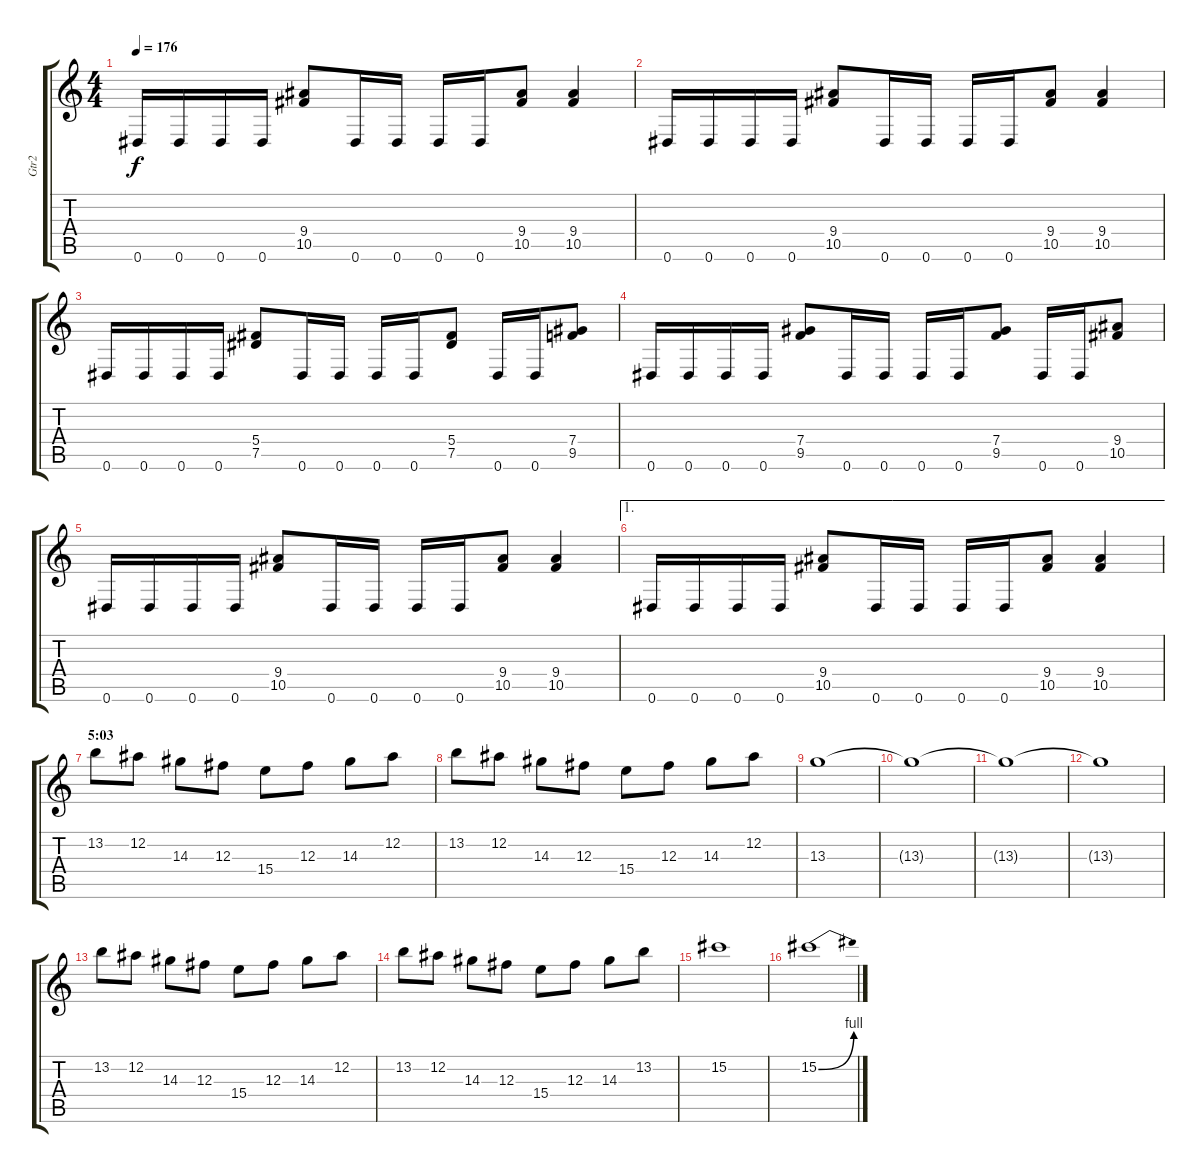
\track ("Gtr2" "Gtr2") {instrument overdrivenguitar}
\staff {score tabs}
\tuning (Eb4 Bb3 Gb3 Db3 Ab2 Eb2) {hide}
\ts (4 4)
\tempo 176
\clef g2
\ks c
0.6.16{dy f} 0.6.16 0.6.16 0.6.16 (9.4 10.5).8 0.6.16 0.6.16 0.6.16 0.6.16 (9.4 10.5).8 (9.4 10.5).4 |
0.6.16 0.6.16 0.6.16 0.6.16 (9.4 10.5).8 0.6.16 0.6.16 0.6.16 0.6.16 (9.4 10.5).8 (9.4 10.5).4 |
0.6.16 0.6.16 0.6.16 0.6.16 (5.4 7.5).8 0.6.16 0.6.16 0.6.16 0.6.16 (5.4 7.5).8 0.6.16 0.6.16 (7.4 9.5).8 |
0.6.16 0.6.16 0.6.16 0.6.16 (7.4 9.5).8 0.6.16 0.6.16 0.6.16 0.6.16 (7.4 9.5).8 0.6.16 0.6.16 (9.4 10.5).8 |
0.6.16 0.6.16 0.6.16 0.6.16 (9.4 10.5).8 0.6.16 0.6.16 0.6.16 0.6.16 (9.4 10.5).8 (9.4 10.5).4 |
\ae 1
0.6.16 0.6.16 0.6.16 0.6.16 (9.4 10.5).8 0.6.16 0.6.16 0.6.16 0.6.16 (9.4 10.5).8 (9.4 10.5).4 |
\section ("" "5:03")
13.2.8{volume 16} 12.2.8 14.3.8 12.3.8 15.4.8 12.3.8 14.3.8 12.2.8 |
13.2.8 12.2.8 14.3.8 12.3.8 15.4.8 12.3.8 14.3.8 12.2.8 |
13.3.1 |
13.3{t}.1 |
13.3{t}.1 |
13.3{t}.1 |
13.2.8 12.2.8 14.3.8 12.3.8 15.4.8 12.3.8 14.3.8 12.2.8 |
13.2.8 12.2.8 14.3.8 12.3.8 15.4.8 12.3.8 14.3.8 13.2.8 |
15.2.1 |
15.2{be (bend 0 0 60 4)}.1
